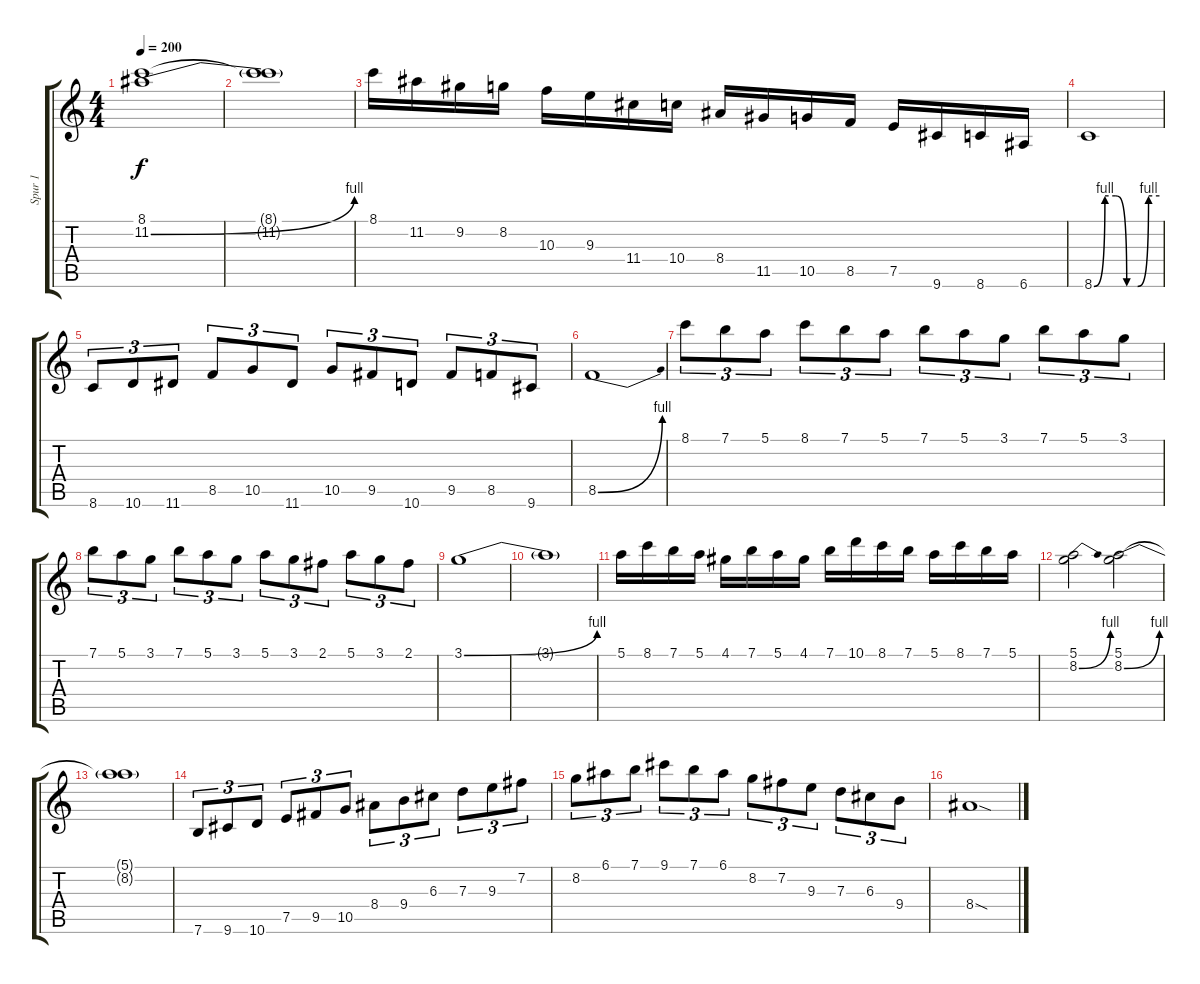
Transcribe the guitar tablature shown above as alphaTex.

\track ("Spur 1" "Spur 1") {instrument overdrivenguitar}
\staff {score tabs}
\tuning (E4 B3 G3 D3 A2 E2) {hide}
\ts (4 4)
\tempo 200
\clef g2
\ks c
(8.1 11.2{be (bend 0 0 60 4)}).1{dy f} |
(8.1{t} 11.2{t}).1 |
8.1.16 11.2.16 9.2.16 8.2.16 10.3.16 9.3.16 11.4.16 10.4.16 8.4.16 11.5.16 10.5.16 8.5.16 7.5.16 9.6.16 8.6.16 6.6.16 |
8.6{be (custom 0 0 10 4 20 4 30 0 40 0 50 4 60 4)}.1 |
8.6.8{tu (3 2)} 10.6.8{tu (3 2)} 11.6.8{tu (3 2)} 8.5.8{tu (3 2)} 10.5.8{tu (3 2)} 11.6.8{tu (3 2)} 10.5.8{tu (3 2)} 9.5.8{tu (3 2)} 10.6.8{tu (3 2)} 9.5.8{tu (3 2)} 8.5.8{tu (3 2)} 9.6.8{tu (3 2)} |
8.5{be (bend 0 0 60 4)}.1 |
8.1.8{tu (3 2)} 7.1.8{tu (3 2)} 5.1.8{tu (3 2)} 8.1.8{tu (3 2)} 7.1.8{tu (3 2)} 5.1.8{tu (3 2)} 7.1.8{tu (3 2)} 5.1.8{tu (3 2)} 3.1.8{tu (3 2)} 7.1.8{tu (3 2)} 5.1.8{tu (3 2)} 3.1.8{tu (3 2)} |
7.1.8{tu (3 2)} 5.1.8{tu (3 2)} 3.1.8{tu (3 2)} 7.1.8{tu (3 2)} 5.1.8{tu (3 2)} 3.1.8{tu (3 2)} 5.1.8{tu (3 2)} 3.1.8{tu (3 2)} 2.1.8{tu (3 2)} 5.1.8{tu (3 2)} 3.1.8{tu (3 2)} 2.1.8{tu (3 2)} |
3.1{be (bend 0 0 60 4)}.1 |
3.1{t}.1 |
5.1.16 8.1.16 7.1.16 5.1.16 4.1.16 7.1.16 5.1.16 4.1.16 7.1.16 10.1.16 8.1.16 7.1.16 5.1.16 8.1.16 7.1.16 5.1.16 |
(5.1 8.2{be (bend 0 0 60 4)}).2 (5.1 8.2{be (bend 0 0 60 4)}).2 |
(5.1{t} 8.2{t}).1 |
7.6.8{tu (3 2)} 9.6.8{tu (3 2)} 10.6.8{tu (3 2)} 7.5.8{tu (3 2)} 9.5.8{tu (3 2)} 10.5.8{tu (3 2)} 8.4.8{tu (3 2)} 9.4.8{tu (3 2)} 6.3.8{tu (3 2)} 7.3.8{tu (3 2)} 9.3.8{tu (3 2)} 7.2.8{tu (3 2)} |
8.2.8{tu (3 2)} 6.1.8{tu (3 2)} 7.1.8{tu (3 2)} 9.1.8{tu (3 2)} 7.1.8{tu (3 2)} 6.1.8{tu (3 2)} 8.2.8{tu (3 2)} 7.2.8{tu (3 2)} 9.3.8{tu (3 2)} 7.3.8{tu (3 2)} 6.3.8{tu (3 2)} 9.4.8{tu (3 2)} |
8.4{sod}.1
